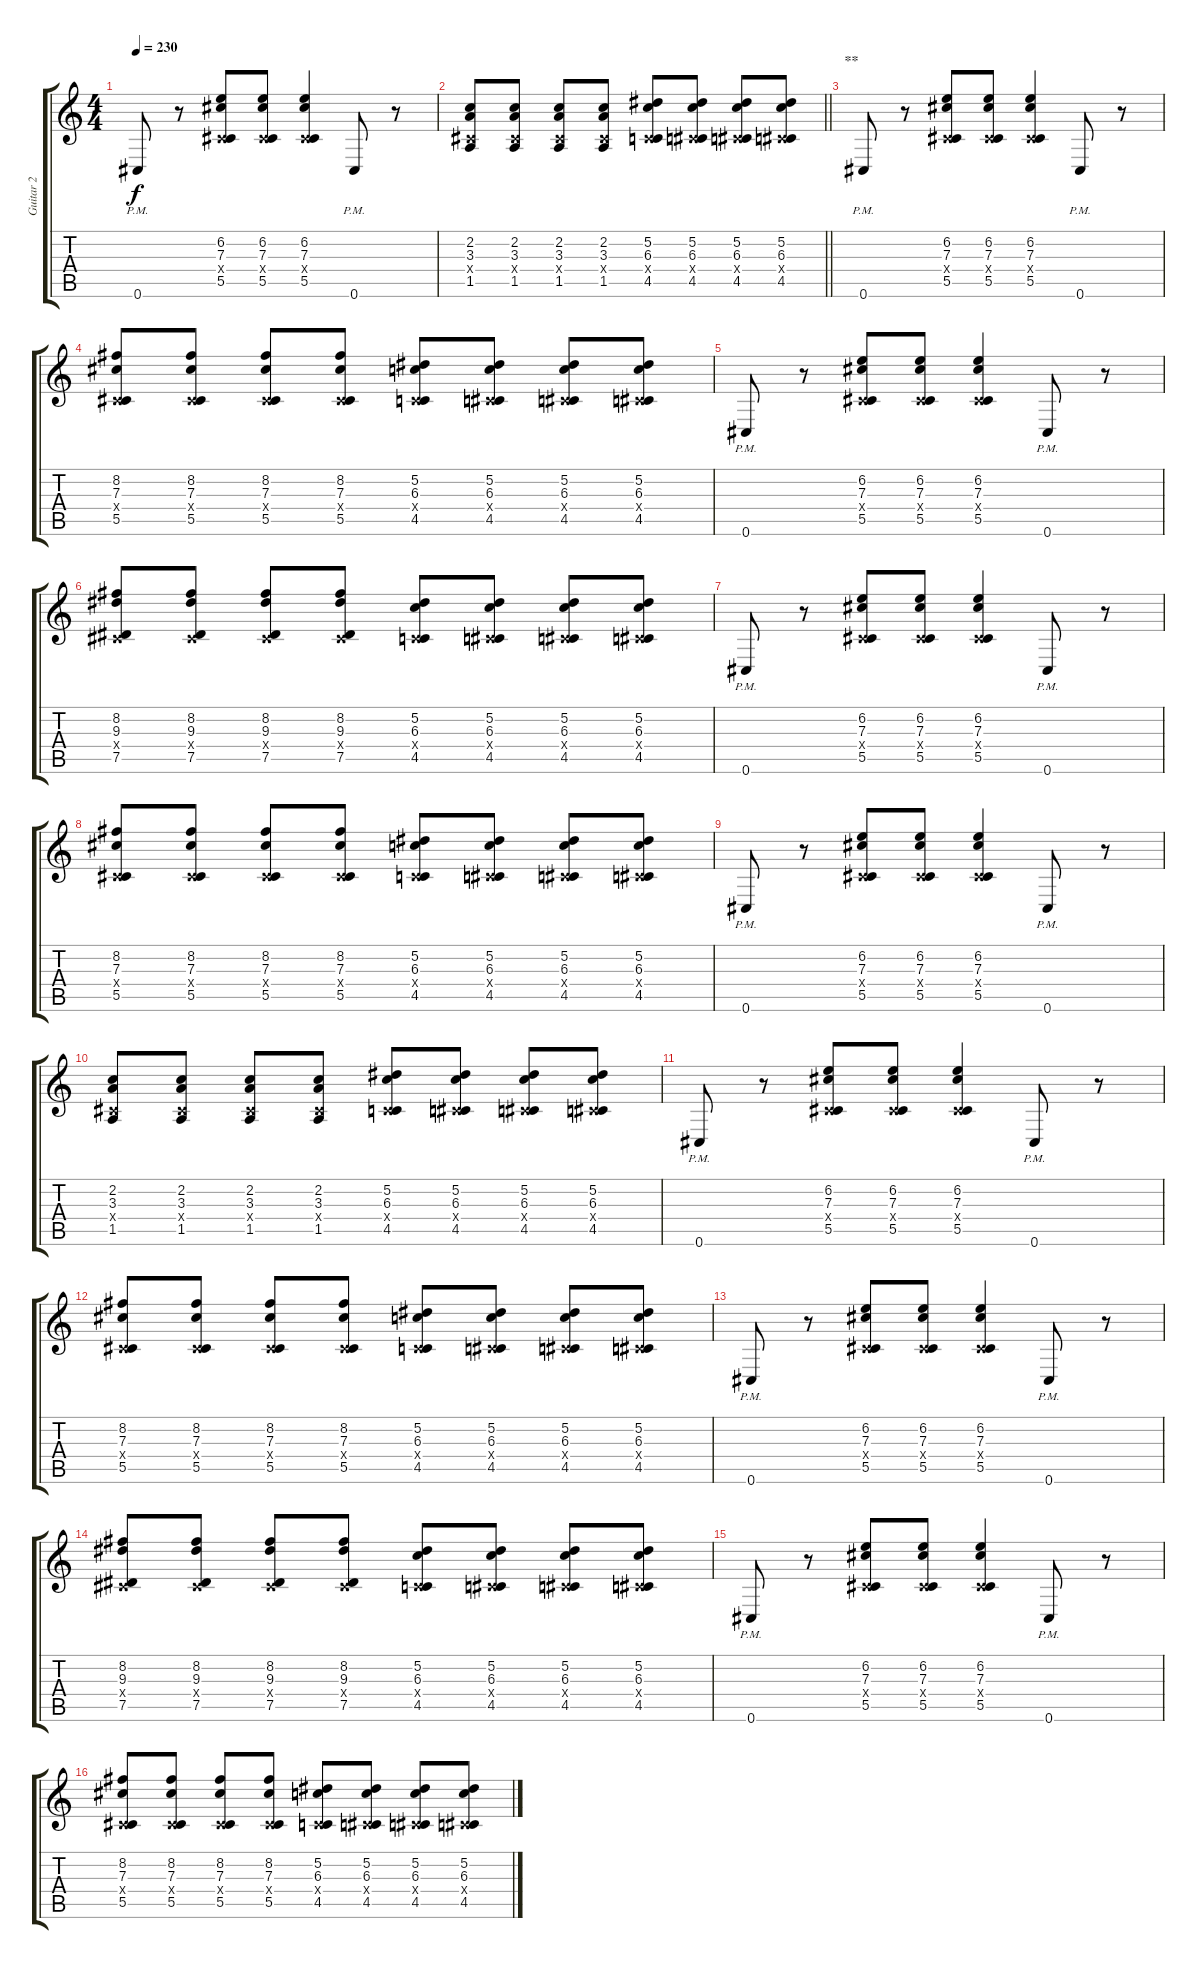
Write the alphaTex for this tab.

\track ("Guitar 2" "Guitar 2") {instrument distortionguitar}
\staff {score tabs}
\tuning (Eb4 Bb3 Gb3 Db3 Ab2 Db2) {hide}
\ts (4 4)
\tempo 230
\clef g2
\ks c
0.6{pm}.8{dy f} r.8 (6.2 7.3 0.4{x} 5.5).8 (6.2 7.3 0.4{x} 5.5).8 (6.2 7.3 0.4{x} 5.5).4 0.6{pm}.8 r.8 |
\barLineRight lightlight
(2.2 3.3 0.4{x} 1.5).8 (2.2 3.3 0.4{x} 1.5).8 (2.2 3.3 0.4{x} 1.5).8 (2.2 3.3 0.4{x} 1.5).8 (5.2 6.3 0.4{x} 4.5).8 (5.2 6.3 0.4{x} 4.5).8 (5.2 6.3 0.4{x} 4.5).8 (5.2 6.3 0.4{x} 4.5).8 |
\section ("" "**")
0.6{pm}.8 r.8 (6.2 7.3 0.4{x} 5.5).8 (6.2 7.3 0.4{x} 5.5).8 (6.2 7.3 0.4{x} 5.5).4 0.6{pm}.8 r.8 |
(8.2 7.3 0.4{x} 5.5).8 (8.2 7.3 0.4{x} 5.5).8 (8.2 7.3 0.4{x} 5.5).8 (8.2 7.3 0.4{x} 5.5).8 (5.2 6.3 0.4{x} 4.5).8 (5.2 6.3 0.4{x} 4.5).8 (5.2 6.3 0.4{x} 4.5).8 (5.2 6.3 0.4{x} 4.5).8 |
0.6{pm}.8 r.8 (6.2 7.3 0.4{x} 5.5).8 (6.2 7.3 0.4{x} 5.5).8 (6.2 7.3 0.4{x} 5.5).4 0.6{pm}.8 r.8 |
(8.2 9.3 0.4{x} 7.5).8 (8.2 9.3 0.4{x} 7.5).8 (8.2 9.3 0.4{x} 7.5).8 (8.2 9.3 0.4{x} 7.5).8 (5.2 6.3 0.4{x} 4.5).8 (5.2 6.3 0.4{x} 4.5).8 (5.2 6.3 0.4{x} 4.5).8 (5.2 6.3 0.4{x} 4.5).8 |
0.6{pm}.8 r.8 (6.2 7.3 0.4{x} 5.5).8 (6.2 7.3 0.4{x} 5.5).8 (6.2 7.3 0.4{x} 5.5).4 0.6{pm}.8 r.8 |
(8.2 7.3 0.4{x} 5.5).8 (8.2 7.3 0.4{x} 5.5).8 (8.2 7.3 0.4{x} 5.5).8 (8.2 7.3 0.4{x} 5.5).8 (5.2 6.3 0.4{x} 4.5).8 (5.2 6.3 0.4{x} 4.5).8 (5.2 6.3 0.4{x} 4.5).8 (5.2 6.3 0.4{x} 4.5).8 |
0.6{pm}.8 r.8 (6.2 7.3 0.4{x} 5.5).8 (6.2 7.3 0.4{x} 5.5).8 (6.2 7.3 0.4{x} 5.5).4 0.6{pm}.8 r.8 |
(2.2 3.3 0.4{x} 1.5).8 (2.2 3.3 0.4{x} 1.5).8 (2.2 3.3 0.4{x} 1.5).8 (2.2 3.3 0.4{x} 1.5).8 (5.2 6.3 0.4{x} 4.5).8 (5.2 6.3 0.4{x} 4.5).8 (5.2 6.3 0.4{x} 4.5).8 (5.2 6.3 0.4{x} 4.5).8 |
0.6{pm}.8 r.8 (6.2 7.3 0.4{x} 5.5).8 (6.2 7.3 0.4{x} 5.5).8 (6.2 7.3 0.4{x} 5.5).4 0.6{pm}.8 r.8 |
(8.2 7.3 0.4{x} 5.5).8 (8.2 7.3 0.4{x} 5.5).8 (8.2 7.3 0.4{x} 5.5).8 (8.2 7.3 0.4{x} 5.5).8 (5.2 6.3 0.4{x} 4.5).8 (5.2 6.3 0.4{x} 4.5).8 (5.2 6.3 0.4{x} 4.5).8 (5.2 6.3 0.4{x} 4.5).8 |
0.6{pm}.8 r.8 (6.2 7.3 0.4{x} 5.5).8 (6.2 7.3 0.4{x} 5.5).8 (6.2 7.3 0.4{x} 5.5).4 0.6{pm}.8 r.8 |
(8.2 9.3 0.4{x} 7.5).8 (8.2 9.3 0.4{x} 7.5).8 (8.2 9.3 0.4{x} 7.5).8 (8.2 9.3 0.4{x} 7.5).8 (5.2 6.3 0.4{x} 4.5).8 (5.2 6.3 0.4{x} 4.5).8 (5.2 6.3 0.4{x} 4.5).8 (5.2 6.3 0.4{x} 4.5).8 |
0.6{pm}.8 r.8 (6.2 7.3 0.4{x} 5.5).8 (6.2 7.3 0.4{x} 5.5).8 (6.2 7.3 0.4{x} 5.5).4 0.6{pm}.8 r.8 |
(8.2 7.3 0.4{x} 5.5).8 (8.2 7.3 0.4{x} 5.5).8 (8.2 7.3 0.4{x} 5.5).8 (8.2 7.3 0.4{x} 5.5).8 (5.2 6.3 0.4{x} 4.5).8 (5.2 6.3 0.4{x} 4.5).8 (5.2 6.3 0.4{x} 4.5).8 (5.2 6.3 0.4{x} 4.5).8
